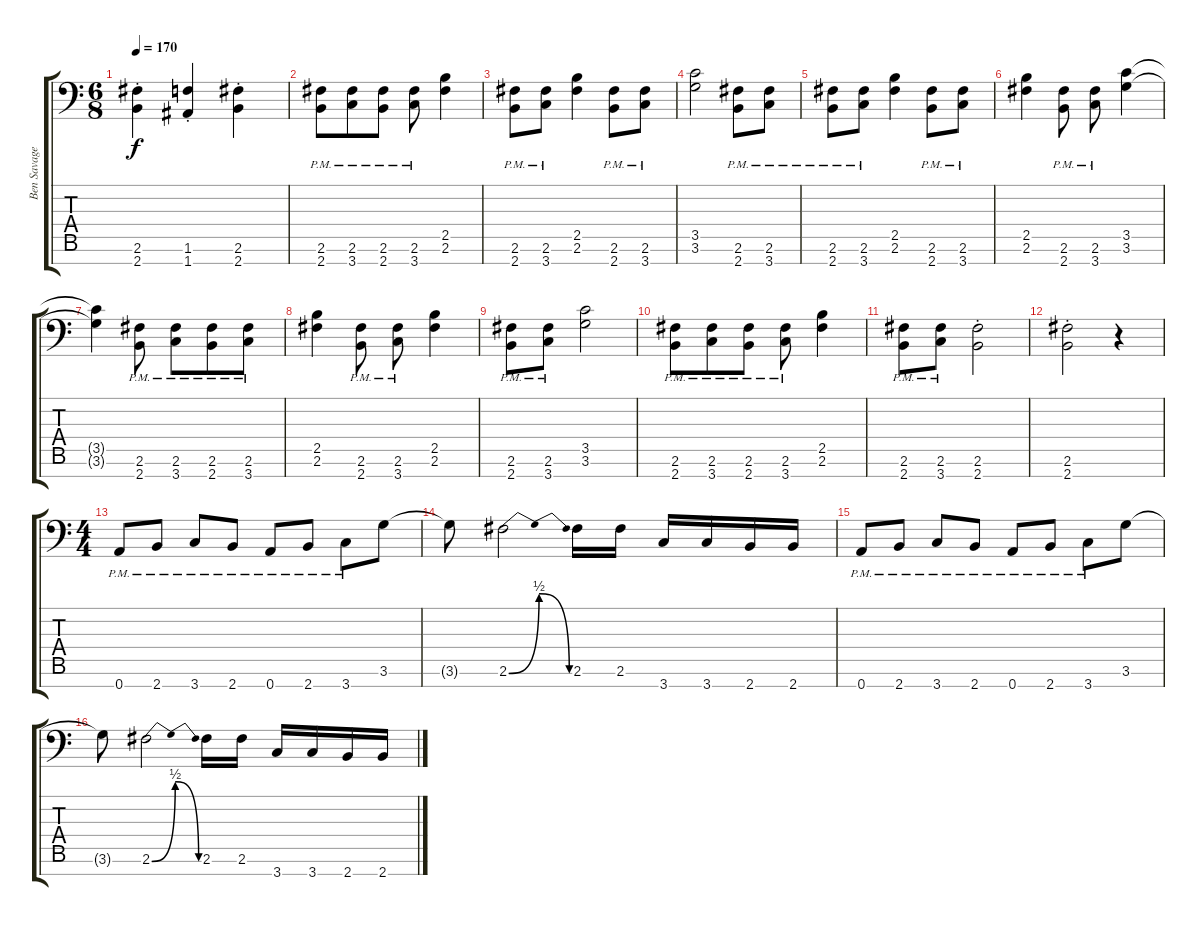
\track ("Ben Savage" "Ben Savage") {instrument distortionguitar}
\staff {score tabs}
\tuning (E4 B3 G3 D3 A2 E2 A1) {hide}
\ts (6 8)
\tempo 170
\clef f4
\ks c
(2.6{st} 2.7{st}).4{dy f} (1.6{st} 1.7{st}).4 (2.6{st} 2.7{st}).4 |
(2.6{pm} 2.7{pm}).8 (2.6{pm} 3.7{pm}).8 (2.6{pm} 2.7{pm}).8 (2.6{pm} 3.7{pm}).8 (2.5 2.6).4 |
(2.6{pm} 2.7{pm}).8 (2.6{pm} 3.7{pm}).8 (2.5 2.6).4 (2.6{pm} 2.7{pm}).8 (2.6{pm} 3.7{pm}).8 |
(3.5 3.6).2 (2.6{pm} 2.7{pm}).8 (2.6{pm} 3.7{pm}).8 |
(2.6{pm} 2.7{pm}).8 (2.6{pm} 3.7{pm}).8 (2.5 2.6).4 (2.6{pm} 2.7{pm}).8 (2.6{pm} 3.7{pm}).8 |
(2.5 2.6).4 (2.6{pm} 2.7{pm}).8 (2.6{pm} 3.7{pm}).8 (3.5 3.6).4 |
(3.5{t} 3.6{t}).4 (2.6{pm} 2.7{pm}).8 (2.6{pm} 3.7{pm}).8 (2.6{pm} 2.7{pm}).8 (2.6{pm} 3.7{pm}).8 |
(2.5 2.6).4 (2.6{pm} 2.7{pm}).8 (2.6{pm} 3.7{pm}).8 (2.5 2.6).4 |
(2.6{pm} 2.7{pm}).8 (2.6{pm} 3.7{pm}).8 (3.5 3.6).2 |
(2.6{pm} 2.7{pm}).8 (2.6{pm} 3.7{pm}).8 (2.6{pm} 2.7{pm}).8 (2.6{pm} 3.7{pm}).8 (2.5 2.6).4 |
(2.6{pm} 2.7{pm}).8 (2.6{pm} 3.7{pm}).8 (2.6{st} 2.7{st}).2 |
(2.6{st} 2.7{st}).2 r.4 |
\ts (4 4)
0.7{pm}.8 2.7{pm}.8 3.7{pm}.8 2.7{pm}.8 0.7{pm}.8 2.7{pm}.8 3.7{pm}.8 3.6.8 |
3.6{t}.8 2.6{be (bendrelease 0 0 15 2 44 2 60 0)}.2 2.6.16 2.6.16 3.7.16 3.7.16 2.7.16 2.7.16 |
0.7{pm}.8 2.7{pm}.8 3.7{pm}.8 2.7{pm}.8 0.7{pm}.8 2.7{pm}.8 3.7{pm}.8 3.6.8 |
3.6{t}.8 2.6{be (bendrelease 0 0 15 2 44 2 60 0)}.2 2.6.16 2.6.16 3.7.16 3.7.16 2.7.16 2.7.16
